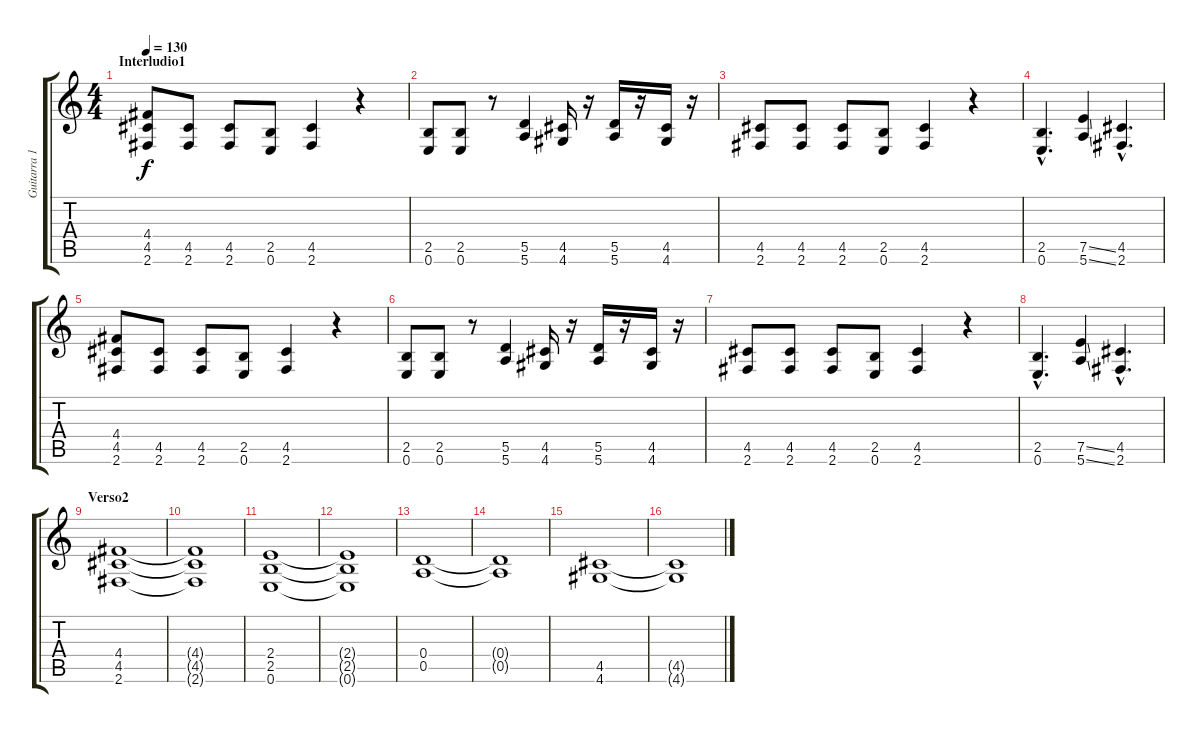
\track ("Guitarra 1" "Guitarra 1") {instrument distortionguitar}
\staff {score tabs}
\tuning (E4 B3 G3 D3 A2 E2) {hide}
\ts (4 4)
\section ("" "Interludio1")
\tempo 130
\clef g2
\ks c
(4.4 4.5 2.6).8{dy f} (4.5 2.6).8 (4.5 2.6).8 (2.5 0.6).8 (4.5 2.6).4 r.4 |
(2.5 0.6).8 (2.5 0.6).8 r.8 (5.5 5.6).4 (4.5 4.6).16 r.16 (5.5 5.6).16 r.16 (4.5 4.6).16 r.16 |
(4.5 2.6).8 (4.5 2.6).8 (4.5 2.6).8 (2.5 0.6).8 (4.5 2.6).4 r.4 |
(2.5{hac} 0.6{hac}).4{d} (7.5{ss} 5.6{ss}).4 (4.5{hac} 2.6{hac}).4{d} |
(4.4 4.5 2.6).8 (4.5 2.6).8 (4.5 2.6).8 (2.5 0.6).8 (4.5 2.6).4 r.4 |
(2.5 0.6).8 (2.5 0.6).8 r.8 (5.5 5.6).4 (4.5 4.6).16 r.16 (5.5 5.6).16 r.16 (4.5 4.6).16 r.16 |
(4.5 2.6).8 (4.5 2.6).8 (4.5 2.6).8 (2.5 0.6).8 (4.5 2.6).4 r.4 |
(2.5{hac} 0.6{hac}).4{d} (7.5{ss} 5.6{ss}).4 (4.5{hac} 2.6{hac}).4{d} |
\section ("" "Verso2")
(4.4 4.5 2.6).1 |
(4.4{t} 4.5{t} 2.6{t}).1 |
(2.4 2.5 0.6).1 |
(2.4{t} 2.5{t} 0.6{t}).1 |
(0.4 0.5).1 |
(0.4{t} 0.5{t}).1 |
(4.5 4.6).1 |
(4.5{t} 4.6{t}).1
